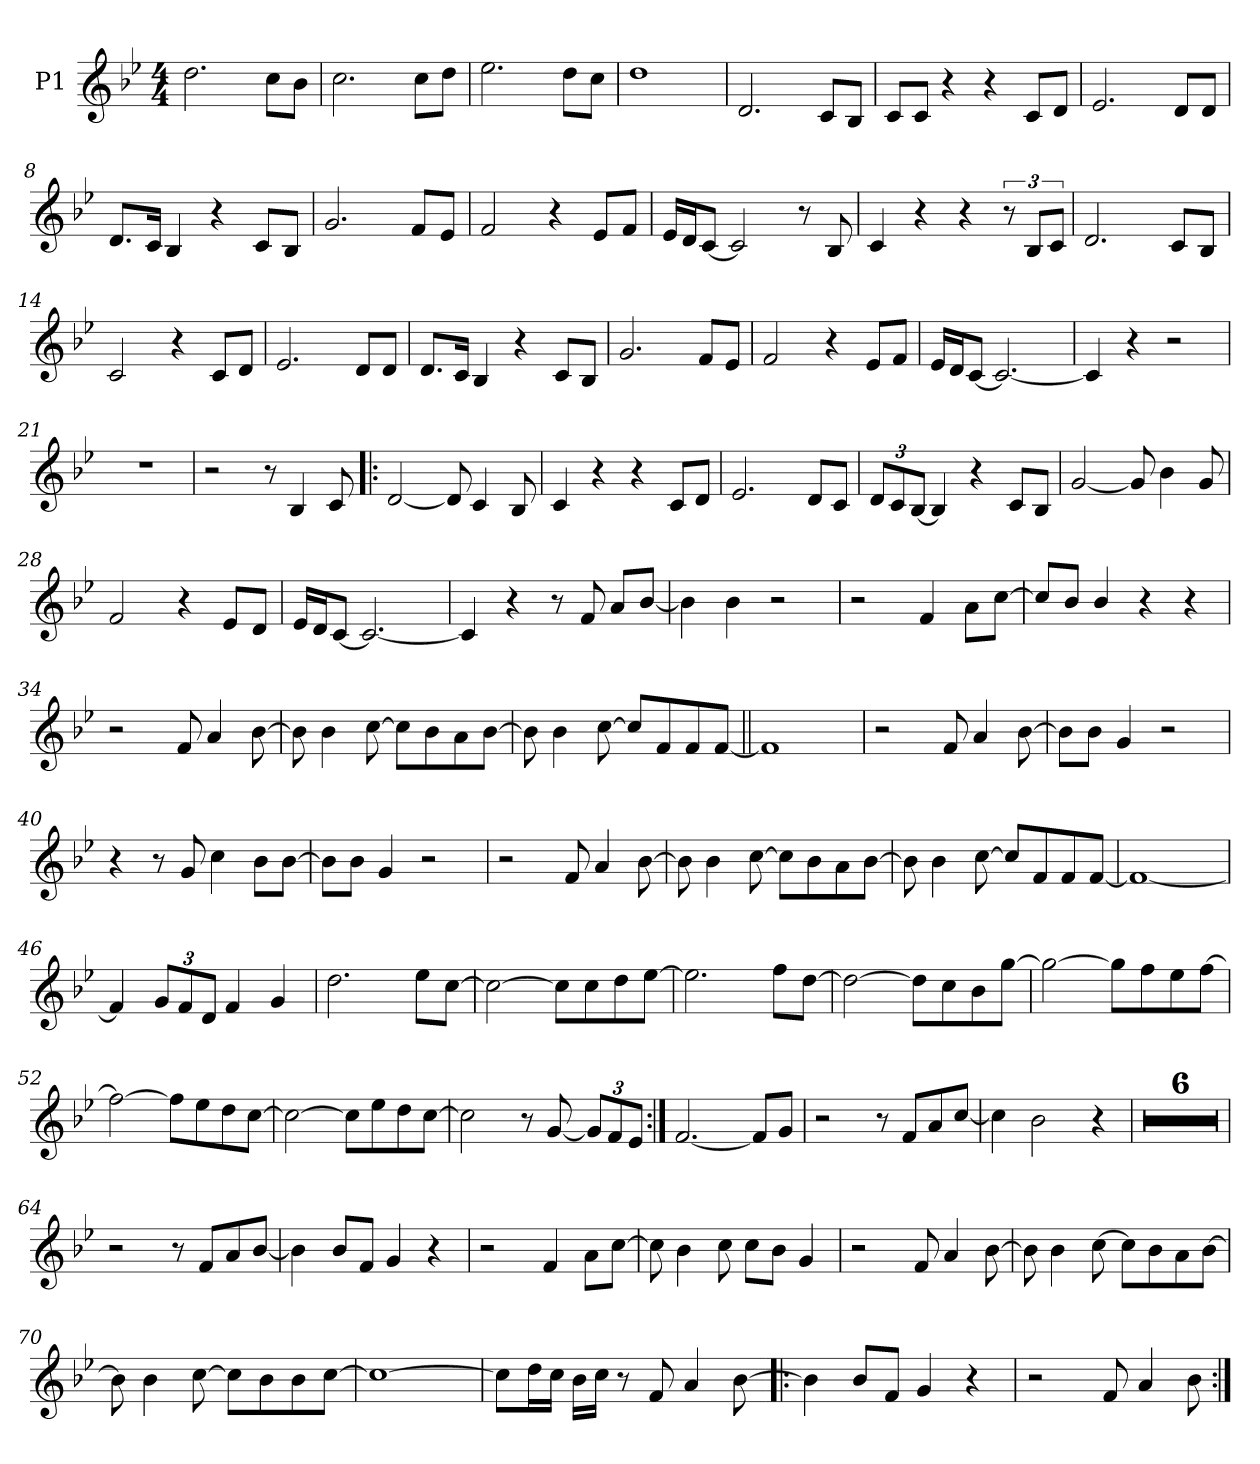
**kern
*part1
*staff1
*I"P1
*clefG2
*k[b-e-]
*B-:
*M4/4
*MM122
=1
2.dd\
8cc\L
8b-\J
=2
2.cc\
8cc\L
8dd\J
=3
2.ee-\
8dd\L
8cc\J
=4
1dd
=5
2.d/
8c/L
8B-/J
=6
8c/L
8c/J
4r
4r
8c/L
8d/J
=7
2.e-/
8d/L
8d/J
!!LO:LB:g=z
=8
8.d/L
16c/Jk
4B-/
4r
8c/L
8B-/J
=9
2.g/
8f/L
8e-/J
=10
2f/
4r
8e-/L
8f/J
=11
16e-/LL
16d/J
[<8c/J
2c/]
8r
8B-/
=12
4c/
4r
4r
12r
12B-/L
12c/J
!!LO:LB:g=z
=13
2.d/
8c/L
8B-/J
=14
2c/
4r
8c/L
8d/J
=15
2.e-/
8d/L
8d/J
=16
8.d/L
16c/Jk
4B-/
4r
8c/L
8B-/J
=17
2.g/
8f/L
8e-/J
=18
2f/
4r
8e-/L
8f/J
!!LO:LB:g=z
=19
16e-/LL
16d/J
[<8c/J
2.c/_
=20
4c/]
4r
2r
=21
1r
=22
2r
8r
4B-/
8c/
=23!|:
[<2d/
8d/]
4c/
8B-/
=24
4c/
4r
4r
8c/L
8d/J
!!LO:LB:g=z
=25
2.e-/
8d/L
8c/J
=26
*Xbrackettup
12d/L
12c/
[12B-/J
4B-/]
4r
8c/L
8B-/J
=27
[<2g/
8g/]
4b-\
8g/
=28
2f/
4r
8e-/L
8d/J
=29
16e-/LL
16d/J
[<8c/J
2.c/_
!!LO:LB:g=z
=30
4c/]
4r
8r
8f/
8a/L
[<8b-/J
=31
4b-\]
4b-\
2r
=32
2r
4f/
8a\L
[>8cc\J
=33
8cc/L]
8b-/J
4b-/
4r
4r
=34
2r
8f/
4a/
[>8b-\
=35
8b-\]
4b-\
[>8cc\
8cc\L]
8b-\
8a\
[>8b-\J
!!LO:LB:g=z
=36
8b-\]
4b-\
[>8cc\
8cc/L]
8f/
8f/
[<8f/J
=37||
1f]
=38
2r
8f/
4a/
[>8b-\
=39
8b-\L]
8b-\J
4g/
2r
=40
4r
8r
8g/
4cc\
8b-\L
[>8b-\J
=41
8b-\L]
8b-\J
4g/
2r
!!LO:LB:g=z
=42
2r
8f/
4a/
[>8b-\
=43
8b-\]
4b-\
[>8cc\
8cc\L]
8b-\
8a\
[>8b-\J
=44
8b-\]
4b-\
[>8cc\
8cc/L]
8f/
8f/
[<8f/J
=45
1f_
=46
4f/]
12g/L
12f/
12d/J
4f/
4g/
=47
2.dd\
8ee-\L
[8cc\J
!!LO:LB:g=z
=48
2cc\_
8cc\L]
8cc\
8dd\
[8ee-\J
=49
2.ee-\]
8ff\L
[8dd\J
=50
2dd\_
8dd\L]
8cc\
8b-\
[8gg\J
=51
2gg\_
8gg\L]
8ff\
8ee-\
[8ff\J
=52
2ff\_
8ff\L]
8ee-\
8dd\
[8cc\J
=53
2cc\_
8cc\L]
8ee-\
8dd\
[8cc\J
!!LO:LB:g=z
=54
2cc\]
8r
[8g/
12g/L]
12f/
12e-/J
=55:|!
[2.f/
8f/L]
8g/J
=56
2r
8r
8f/L
8a/
[8cc/J
=57
4cc\]
2b-\
4r
=58
1r
=59
1r
=60
1r
!!LO:LB:g=z
=61
1r
=62
1r
=63
1r
=64
2r
8r
8f/L
8a/
[8b-/J
=65
4b-\]
8b-/L
8f/J
4g/
4r
=66
2r
4f/
8a\L
[8cc\J
=67
8cc\]
4b-\
8cc\
8cc\L
8b-\J
4g/
!!LO:PB:g=z
=68
2r
8f/
4a/
[8b-\
=69
8b-\]
4b-\
[8cc\
8cc\L]
8b-\
8a\
[8b-\J
=70
8b-\]
4b-\
[8cc\
8cc\L]
8b-\
8b-\
[8cc\J
=71
1cc_
=72
8cc\L]
16dd\L
16cc\JJ
16b-\LL
16cc\JJ
8r
8f/
4a/
[8b-\
!!LO:LB:g=z
=73!|:
4b-\]
8b-/L
8f/J
4g/
4r
=74
2r
8f/
4a/
8b-\
=:|!
*-
